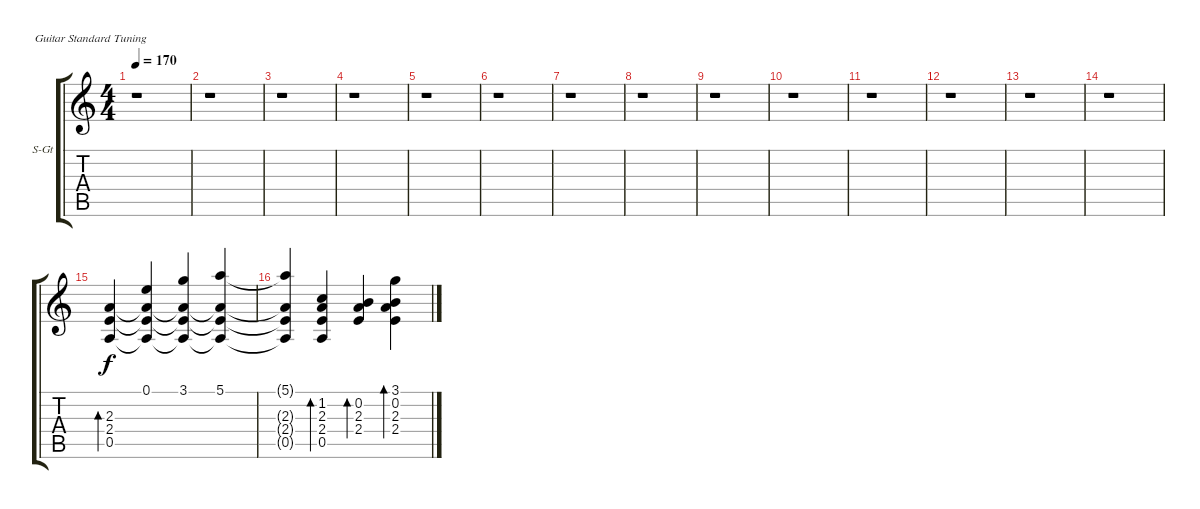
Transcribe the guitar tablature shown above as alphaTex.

\bracketExtendMode groupsimilarinstruments
\firstSystemTrackNameOrientation horizontal
\otherSystemsTrackNameOrientation horizontal
\track ("Acoustic" "S-Gt") {instrument acousticguitarsteel}
\staff {score tabs}
\tuning (E4 B3 G3 D3 A2 E2)
\ts (4 4)
\tempo 170
\clef g2
\ks c
r.1{dy f} |
r.1 |
r.1 |
r.1 |
r.1 |
r.1 |
r.1 |
r.1 |
r.1 |
r.1 |
r.1 |
r.1 |
r.1 |
r.1 |
(2.3 2.4 0.5).4{bd 240} (0.1 2.3{t} 2.4{t} 0.5{t}).4 (3.1 2.3{t} 2.4{t} 0.5{t}).4 (5.1 2.3{t} 2.4{t} 0.5{t}).4 |
(5.1{t} 2.3{t} 2.4{t} 0.5{t}).4 (1.2 2.3 2.4 0.5).4{bd 240} (0.2 2.3 2.4).4{bd 240} (3.1 0.2 2.3 2.4).4{bd 240}
